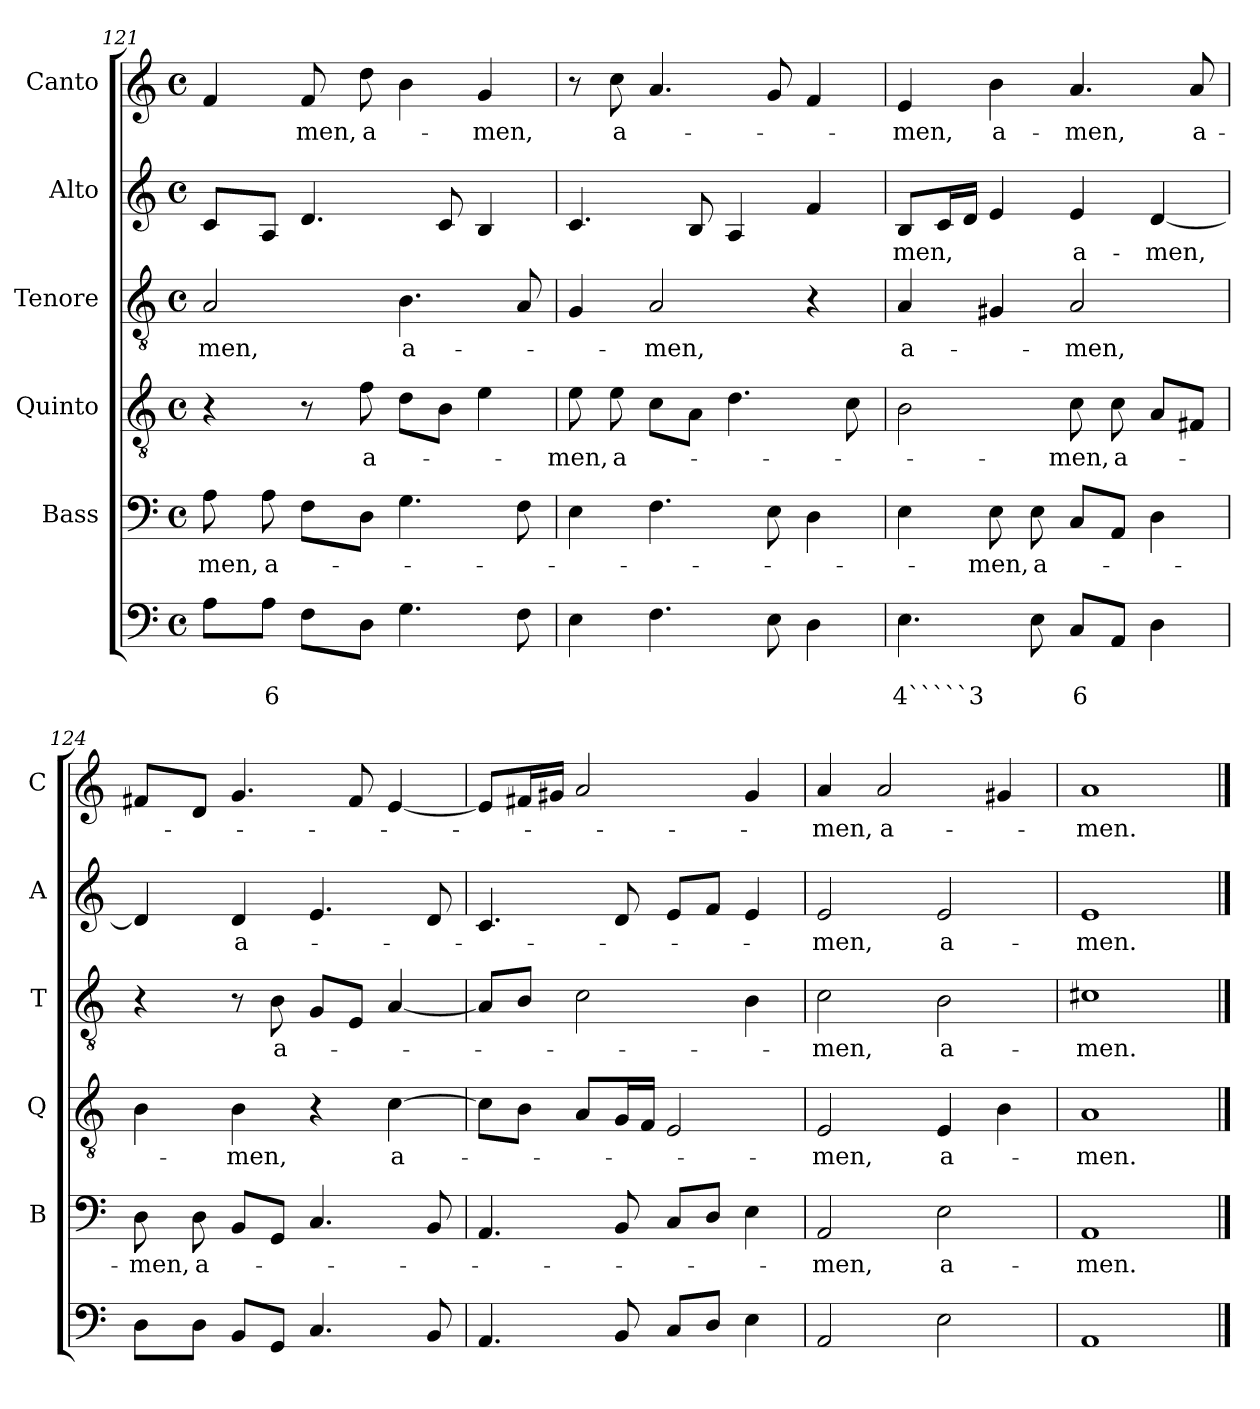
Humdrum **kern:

**kern	**text	**text	**kern	**text	**kern	**text	**kern	**text	**kern	**text	**kern	**text
*part6	*part6	*part6	*part5	*part5	*part4	*part4	*part3	*part3	*part2	*part2	*part1	*part1
*staff6	*staff6	*staff6	*staff5	*staff5	*staff4	*staff4	*staff3	*staff3	*staff2	*staff2	*staff1	*staff1
*	*	*	*I"Bass	*	*I"Quinto	*	*I"Tenore	*	*I"Alto	*	*I"Canto	*
*	*	*	*I'B	*	*I'Q	*	*I'T	*	*I'A	*	*I'C	*
*clefF4	*	*	*clefF4	*	*clefGv2	*	*clefGv2	*	*clefG2	*	*clefG2	*
*k[]	*	*	*k[]	*	*k[]	*	*k[]	*	*k[]	*	*k[]	*
*C:	*	*	*C:	*	*C:	*	*C:	*	*C:	*	*C:	*
*M4/4	*	*	*M4/4	*	*M4/4	*	*M4/4	*	*M4/4	*	*M4/4	*
*met(c)	*	*	*met(c)	*	*met(c)	*	*met(c)	*	*met(c)	*	*met(c)	*
=121	=121	=121	=121	=121	=121	=121	=121	=121	=121	=121	=121	=121
!	!	!	!	!LO:LY:b	!	!	!	!LO:LY:b	!	!	!	!
8A\L	.	.	8A\	-men,	4r	.	2A/	-men,	8c/L	.	4f/	.
!	!	!LO:LY:b	!	!LO:LY:b	!	!	!	!	!	!	!	!
8A\J	.	6	8A\	a-	.	.	.	.	8A/J	.	.	.
!	!	!	!	!	!	!	!	!	!	!	!	!LO:LY:b
8F\L	.	.	8F\L	.	8r	.	.	.	4.d/	.	8f/	-men,
!	!	!	!	!	!	!LO:LY:b	!	!	!	!	!	!LO:LY:b
8D\J	.	.	8D\J	.	8f\	a-	.	.	.	.	8dd\	a-
!	!	!	!	!	!	!	!	!LO:LY:b	!	!	!	!
4.G\	.	.	4.G\	.	8d\L	.	4.B\	a-	.	.	4b\	.
.	.	.	.	.	8B\J	.	.	.	8c/	.	.	.
!	!	!	!	!	!	!	!	!	!	!	!	!LO:LY:b
.	.	.	.	.	4e\	.	.	.	4B/	.	4g/	-men,
8F\	.	.	8F\	.	.	.	8A/	.	.	.	.	.
=122	=122	=122	=122	=122	=122	=122	=122	=122	=122	=122	=122	=122
!	!	!	!	!	!	!LO:LY:b	!	!	!	!	!	!
4E\	.	.	4E\	.	8e\	-men,	4G/	.	4.c/	.	8r	.
!	!	!	!	!	!	!LO:LY:b	!	!	!	!	!	!LO:LY:b
.	.	.	.	.	8e\	a-	.	.	.	.	8cc\	a-
!	!	!	!	!	!	!	!	!LO:LY:b	!	!	!	!
4.F\	.	.	4.F\	.	8c\L	.	2A/	-men,	.	.	4.a/	.
.	.	.	.	.	8A\J	.	.	.	8B/	.	.	.
.	.	.	.	.	4.d\	.	.	.	4A/	.	.	.
8E\	.	.	8E\	.	.	.	.	.	.	.	8g/	.
4D\	.	.	4D\	.	.	.	4r	.	4f/	.	4f/	.
.	.	.	.	.	8c\	.	.	.	.	.	.	.
!!LO:LB:g=z
=123	=123	=123	=123	=123	=123	=123	=123	=123	=123	=123	=123	=123
!	!	!LO:LY:b	!	!	!	!	!	!LO:LY:b	!	!LO:LY:b	!	!LO:LY:b
4.E\	.	4`````3	4E\	.	2B\	.	4A/	a-	8B/L	-men,	4e/	-men,
.	.	.	.	.	.	.	.	.	16c/L	.	.	.
.	.	.	.	.	.	.	.	.	16d/JJ	.	.	.
!	!	!	!	!LO:LY:b	!	!	!	!	!	!	!	!LO:LY:b
.	.	.	8E\	-men,	.	.	4G#X/	.	4e/	.	4b\	a-
!	!	!	!	!LO:LY:b	!	!	!	!	!	!	!	!
8E\	.	.	8E\	a-	.	.	.	.	.	.	.	.
!	!	!LO:LY:b	!	!	!	!LO:LY:b	!	!LO:LY:b	!	!LO:LY:b	!	!LO:LY:b
8C/L	.	6	8C/L	.	8c\	-men,	2A/	-men,	4e/	a-	4.a/	-men,
!	!	!	!	!	!	!LO:LY:b	!	!	!	!	!	!
8AA/J	.	.	8AA/J	.	8c\	a-	.	.	.	.	.	.
!	!	!	!	!	!	!	!	!	!	!LO:LY:b	!	!
4D\	.	.	4D\	.	8A/L	.	.	.	[4d/	-men,	.	.
!	!	!	!	!	!	!	!	!	!	!	!	!LO:LY:b
.	.	.	.	.	8F#X/J	.	.	.	.	.	8a/	a-
=124	=124	=124	=124	=124	=124	=124	=124	=124	=124	=124	=124	=124
!	!	!	!	!LO:LY:b	!	!	!	!	!	!	!	!
8D\L	.	.	8D\	-men,	4B\	.	4r	.	4d/]	.	8f#X/L	.
!	!	!	!	!LO:LY:b	!	!	!	!	!	!	!	!
8D\J	.	.	8D\	a-	.	.	.	.	.	.	8d/J	.
!	!	!	!	!	!	!LO:LY:b	!	!	!	!LO:LY:b	!	!
8BB/L	.	.	8BB/L	.	4B\	-men,	8r	.	4d/	a-	4.g/	.
!	!	!	!	!	!	!	!	!LO:LY:b	!	!	!	!
8GG/J	.	.	8GG/J	.	.	.	8B\	a-	.	.	.	.
4.C/	.	.	4.C/	.	4r	.	8G/L	.	4.e/	.	.	.
.	.	.	.	.	.	.	8E/J	.	.	.	8f#/	.
!	!	!	!	!	!	!LO:LY:b	!	!	!	!	!	!
.	.	.	.	.	[4c\	a-	[4A/	.	.	.	[4e/	.
8BB/	.	.	8BB/	.	.	.	.	.	8d/	.	.	.
=125	=125	=125	=125	=125	=125	=125	=125	=125	=125	=125	=125	=125
4.AA/	.	.	4.AA/	.	8c\L]	.	8A/L]	.	4.c/	.	8e/L]	.
.	.	.	.	.	8B\J	.	8B/J	.	.	.	16f#X/L	.
.	.	.	.	.	.	.	.	.	.	.	16g#X/JJ	.
.	.	.	.	.	8A/L	.	2c\	.	.	.	2a/	.
8BB/	.	.	8BB/	.	16G/L	.	.	.	8d/	.	.	.
.	.	.	.	.	16F/JJ	.	.	.	.	.	.	.
8C/L	.	.	8C/L	.	2E/	.	.	.	8e/L	.	.	.
8D/J	.	.	8D/J	.	.	.	.	.	8f/J	.	.	.
4E\	.	.	4E\	.	.	.	4B\	.	4e/	.	4g#/	.
=126	=126	=126	=126	=126	=126	=126	=126	=126	=126	=126	=126	=126
!	!	!	!	!LO:LY:b	!	!LO:LY:b	!	!LO:LY:b	!	!LO:LY:b	!	!LO:LY:b
2AA/	.	.	2AA/	-men,	2E/	-men,	2c\	-men,	2e/	-men,	4a/	-men,
!	!	!	!	!	!	!	!	!	!	!	!	!LO:LY:b
.	.	.	.	.	.	.	.	.	.	.	2a/	a-
!	!	!	!	!LO:LY:b	!	!LO:LY:b	!	!LO:LY:b	!	!LO:LY:b	!	!
2E\	.	.	2E\	a-	4E/	a-	2B\	a-	2e/	a-	.	.
.	.	.	.	.	4B\	.	.	.	.	.	4g#X/	.
=127	=127	=127	=127	=127	=127	=127	=127	=127	=127	=127	=127	=127
!	!	!	!	!LO:LY:b	!	!LO:LY:b	!	!LO:LY:b	!	!LO:LY:b	!	!LO:LY:b
1AA	.	.	1AA	-men.	1A	-men.	1c#X	-men.	1e	-men.	1a	-men.
==	==	==	==	==	==	==	==	==	==	==	==	==
*-	*-	*-	*-	*-	*-	*-	*-	*-	*-	*-	*-	*-
